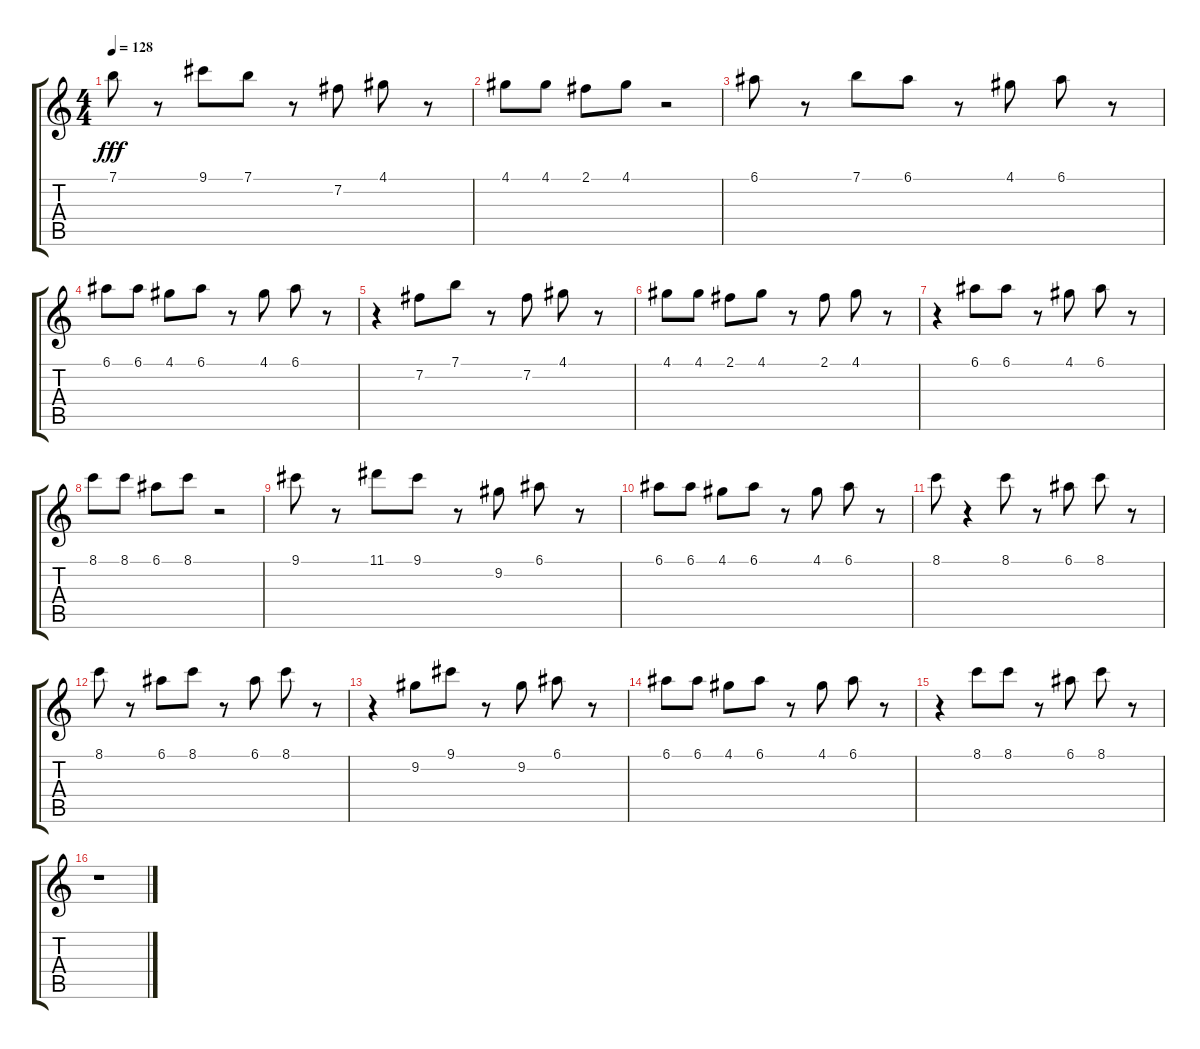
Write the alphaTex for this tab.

\track "" {instrument overdrivenguitar}
\staff {score tabs}
\tuning (E4 B3 G3 D3 A2 E2) {hide}
\ts (4 4)
\tempo 128
\clef g2
\ks c
7.1.8{dy fff} r.8 9.1.8 7.1.8 r.8 7.2.8 4.1.8 r.8 |
4.1.8 4.1.8 2.1.8 4.1.8 r.2 |
6.1.8 r.8 7.1.8 6.1.8 r.8 4.1.8 6.1.8 r.8 |
6.1.8 6.1.8 4.1.8 6.1.8 r.8 4.1.8 6.1.8 r.8 |
r.4 7.2.8 7.1.8 r.8 7.2.8 4.1.8 r.8 |
4.1.8 4.1.8 2.1.8 4.1.8 r.8 2.1.8 4.1.8 r.8 |
r.4 6.1.8 6.1.8 r.8 4.1.8 6.1.8 r.8 |
8.1.8 8.1.8 6.1.8 8.1.8 r.2 |
9.1.8 r.8 11.1.8 9.1.8 r.8 9.2.8 6.1.8 r.8 |
6.1.8 6.1.8 4.1.8 6.1.8 r.8 4.1.8 6.1.8 r.8 |
8.1.8 r.4 8.1.8 r.8 6.1.8 8.1.8 r.8 |
8.1.8 r.8 6.1.8 8.1.8 r.8 6.1.8 8.1.8 r.8 |
r.4 9.2.8 9.1.8 r.8 9.2.8 6.1.8 r.8 |
6.1.8 6.1.8 4.1.8 6.1.8 r.8 4.1.8 6.1.8 r.8 |
r.4 8.1.8 8.1.8 r.8 6.1.8 8.1.8 r.8 |
r.1
